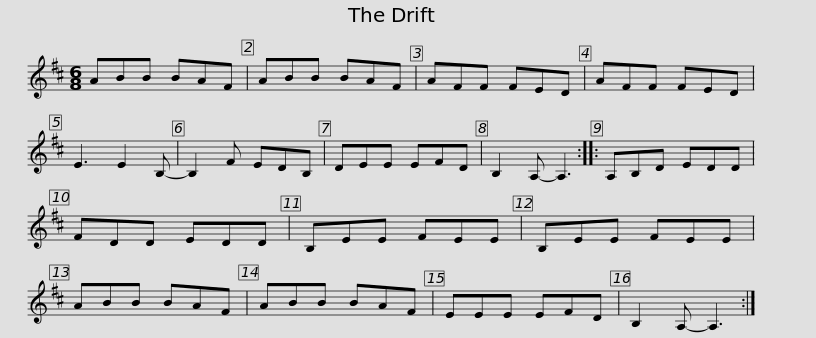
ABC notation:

X:1
L:1/8
M:6/8
I:linebreak $
K:Bmin
V:1 treble
V:1
 ABB BAF | ABB BAF | AFF FED | AFF FED | E3 E2 B,- | %5
 B,2 F EDB, | DEE EFD |$ B,2 A,- A,3 :: A,B,D EDD | FDD EDD | %10
 B,EE FEE | B,EE FEE | ABB BAF | ABB BAF |$ EEE EFD | %15
 B,2 A,- A,3 :| %16
